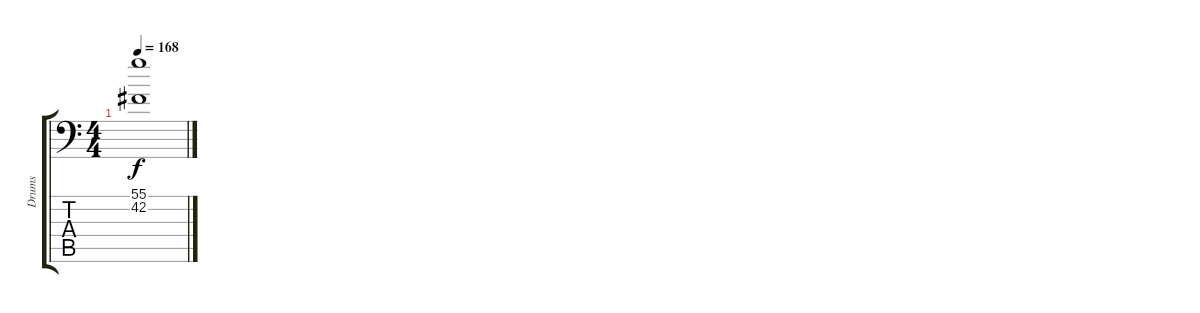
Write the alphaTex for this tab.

\track ("Drums" "Drums") {instrument acousticgrandpiano}
\staff {score tabs}
\tuning (C-1 C-1 C-1 C-1 C-1 C-1) {hide}
\ts (4 4)
\tempo 168
\clef f4
\ks c
(55.1{t} 42.2{t}).1{dy f}
